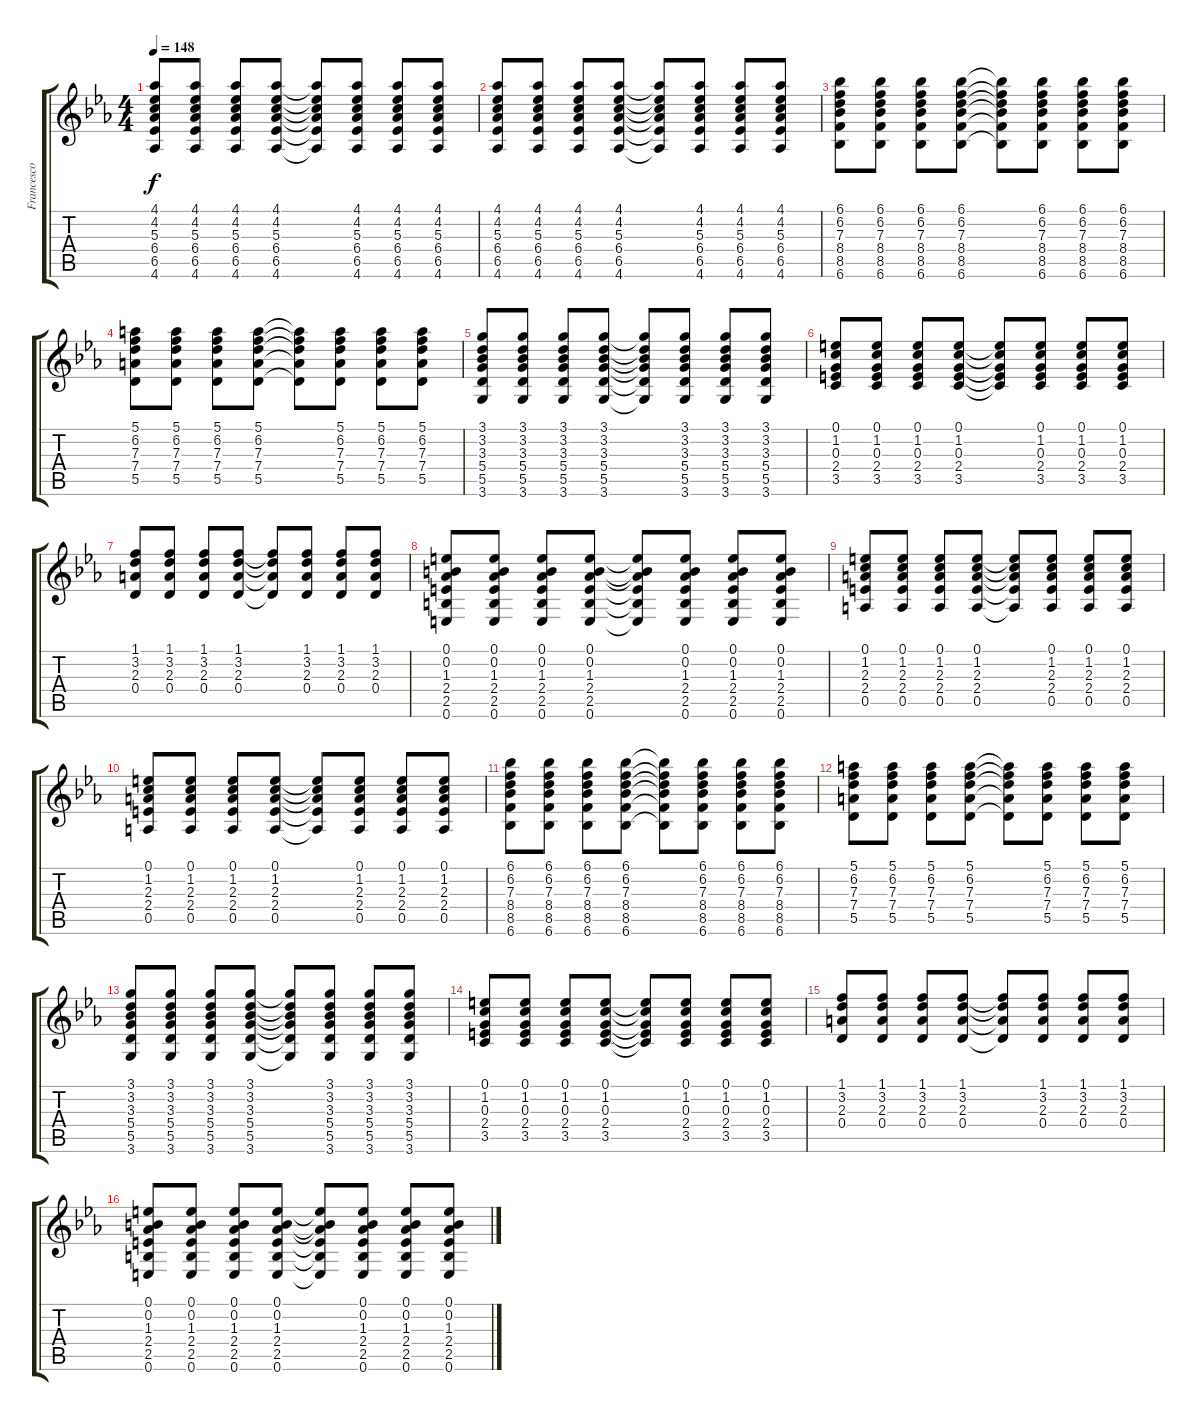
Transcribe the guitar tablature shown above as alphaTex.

\track ("Francesco Bianconi [Chitarra]" "Francesco ") {instrument acousticguitarsteel}
\staff {score tabs}
\tuning (E4 B3 G3 D3 A2 E2) {hide}
\ts (4 4)
\tempo 148
\clef g2
\ks cminor
(4.1 4.2 5.3 6.4 6.5 4.6).8{dy f} (4.1 4.2 5.3 6.4 6.5 4.6).8 (4.1 4.2 5.3 6.4 6.5 4.6).8 (4.1 4.2 5.3 6.4 6.5 4.6).8 (4.1{t} 4.2{t} 5.3{t} 6.4{t} 6.5{t} 4.6{t}).8 (4.1 4.2 5.3 6.4 6.5 4.6).8 (4.1 4.2 5.3 6.4 6.5 4.6).8 (4.1 4.2 5.3 6.4 6.5 4.6).8 |
(4.1 4.2 5.3 6.4 6.5 4.6).8 (4.1 4.2 5.3 6.4 6.5 4.6).8 (4.1 4.2 5.3 6.4 6.5 4.6).8 (4.1 4.2 5.3 6.4 6.5 4.6).8 (4.1{t} 4.2{t} 5.3{t} 6.4{t} 6.5{t} 4.6{t}).8 (4.1 4.2 5.3 6.4 6.5 4.6).8 (4.1 4.2 5.3 6.4 6.5 4.6).8 (4.1 4.2 5.3 6.4 6.5 4.6).8 |
(6.1 6.2 7.3 8.4 8.5 6.6).8 (6.1 6.2 7.3 8.4 8.5 6.6).8 (6.1 6.2 7.3 8.4 8.5 6.6).8 (6.1 6.2 7.3 8.4 8.5 6.6).8 (6.1{t} 6.2{t} 7.3{t} 8.4{t} 8.5{t} 6.6{t}).8 (6.1 6.2 7.3 8.4 8.5 6.6).8 (6.1 6.2 7.3 8.4 8.5 6.6).8 (6.1 6.2 7.3 8.4 8.5 6.6).8 |
(5.1 6.2 7.3 7.4 5.5).8 (5.1 6.2 7.3 7.4 5.5).8 (5.1 6.2 7.3 7.4 5.5).8 (5.1 6.2 7.3 7.4 5.5).8 (5.1{t} 6.2{t} 7.3{t} 7.4{t} 5.5{t}).8 (5.1 6.2 7.3 7.4 5.5).8 (5.1 6.2 7.3 7.4 5.5).8 (5.1 6.2 7.3 7.4 5.5).8 |
(3.1 3.2 3.3 5.4 5.5 3.6).8 (3.1 3.2 3.3 5.4 5.5 3.6).8 (3.1 3.2 3.3 5.4 5.5 3.6).8 (3.1 3.2 3.3 5.4 5.5 3.6).8 (3.1{t} 3.2{t} 3.3{t} 5.4{t} 5.5{t} 3.6{t}).8 (3.1 3.2 3.3 5.4 5.5 3.6).8 (3.1 3.2 3.3 5.4 5.5 3.6).8 (3.1 3.2 3.3 5.4 5.5 3.6).8 |
(0.1 1.2 0.3 2.4 3.5).8 (0.1 1.2 0.3 2.4 3.5).8 (0.1 1.2 0.3 2.4 3.5).8 (0.1 1.2 0.3 2.4 3.5).8 (0.1{t} 1.2{t} 0.3{t} 2.4{t} 3.5{t}).8 (0.1 1.2 0.3 2.4 3.5).8 (0.1 1.2 0.3 2.4 3.5).8 (0.1 1.2 0.3 2.4 3.5).8 |
(1.1 3.2 2.3 0.4).8 (1.1 3.2 2.3 0.4).8 (1.1 3.2 2.3 0.4).8 (1.1 3.2 2.3 0.4).8 (1.1{t} 3.2{t} 2.3{t} 0.4{t}).8 (1.1 3.2 2.3 0.4).8 (1.1 3.2 2.3 0.4).8 (1.1 3.2 2.3 0.4).8 |
(0.1 0.2 1.3 2.4 2.5 0.6).8 (0.1 0.2 1.3 2.4 2.5 0.6).8 (0.1 0.2 1.3 2.4 2.5 0.6).8 (0.1 0.2 1.3 2.4 2.5 0.6).8 (0.1{t} 0.2{t} 1.3{t} 2.4{t} 2.5{t} 0.6{t}).8 (0.1 0.2 1.3 2.4 2.5 0.6).8 (0.1 0.2 1.3 2.4 2.5 0.6).8 (0.1 0.2 1.3 2.4 2.5 0.6).8 |
(0.1 1.2 2.3 2.4 0.5).8 (0.1 1.2 2.3 2.4 0.5).8 (0.1 1.2 2.3 2.4 0.5).8 (0.1 1.2 2.3 2.4 0.5).8 (0.1{t} 1.2{t} 2.3{t} 2.4{t} 0.5{t}).8 (0.1 1.2 2.3 2.4 0.5).8 (0.1 1.2 2.3 2.4 0.5).8 (0.1 1.2 2.3 2.4 0.5).8 |
(0.1 1.2 2.3 2.4 0.5).8 (0.1 1.2 2.3 2.4 0.5).8 (0.1 1.2 2.3 2.4 0.5).8 (0.1 1.2 2.3 2.4 0.5).8 (0.1{t} 1.2{t} 2.3{t} 2.4{t} 0.5{t}).8 (0.1 1.2 2.3 2.4 0.5).8 (0.1 1.2 2.3 2.4 0.5).8 (0.1 1.2 2.3 2.4 0.5).8 |
(6.1 6.2 7.3 8.4 8.5 6.6).8 (6.1 6.2 7.3 8.4 8.5 6.6).8 (6.1 6.2 7.3 8.4 8.5 6.6).8 (6.1 6.2 7.3 8.4 8.5 6.6).8 (6.1{t} 6.2{t} 7.3{t} 8.4{t} 8.5{t} 6.6{t}).8 (6.1 6.2 7.3 8.4 8.5 6.6).8 (6.1 6.2 7.3 8.4 8.5 6.6).8 (6.1 6.2 7.3 8.4 8.5 6.6).8 |
(5.1 6.2 7.3 7.4 5.5).8 (5.1 6.2 7.3 7.4 5.5).8 (5.1 6.2 7.3 7.4 5.5).8 (5.1 6.2 7.3 7.4 5.5).8 (5.1{t} 6.2{t} 7.3{t} 7.4{t} 5.5{t}).8 (5.1 6.2 7.3 7.4 5.5).8 (5.1 6.2 7.3 7.4 5.5).8 (5.1 6.2 7.3 7.4 5.5).8 |
(3.1 3.2 3.3 5.4 5.5 3.6).8 (3.1 3.2 3.3 5.4 5.5 3.6).8 (3.1 3.2 3.3 5.4 5.5 3.6).8 (3.1 3.2 3.3 5.4 5.5 3.6).8 (3.1{t} 3.2{t} 3.3{t} 5.4{t} 5.5{t} 3.6{t}).8 (3.1 3.2 3.3 5.4 5.5 3.6).8 (3.1 3.2 3.3 5.4 5.5 3.6).8 (3.1 3.2 3.3 5.4 5.5 3.6).8 |
(0.1 1.2 0.3 2.4 3.5).8 (0.1 1.2 0.3 2.4 3.5).8 (0.1 1.2 0.3 2.4 3.5).8 (0.1 1.2 0.3 2.4 3.5).8 (0.1{t} 1.2{t} 0.3{t} 2.4{t} 3.5{t}).8 (0.1 1.2 0.3 2.4 3.5).8 (0.1 1.2 0.3 2.4 3.5).8 (0.1 1.2 0.3 2.4 3.5).8 |
(1.1 3.2 2.3 0.4).8 (1.1 3.2 2.3 0.4).8 (1.1 3.2 2.3 0.4).8 (1.1 3.2 2.3 0.4).8 (1.1{t} 3.2{t} 2.3{t} 0.4{t}).8 (1.1 3.2 2.3 0.4).8 (1.1 3.2 2.3 0.4).8 (1.1 3.2 2.3 0.4).8 |
(0.1 0.2 1.3 2.4 2.5 0.6).8 (0.1 0.2 1.3 2.4 2.5 0.6).8 (0.1 0.2 1.3 2.4 2.5 0.6).8 (0.1 0.2 1.3 2.4 2.5 0.6).8 (0.1{t} 0.2{t} 1.3{t} 2.4{t} 2.5{t} 0.6{t}).8 (0.1 0.2 1.3 2.4 2.5 0.6).8 (0.1 0.2 1.3 2.4 2.5 0.6).8 (0.1 0.2 1.3 2.4 2.5 0.6).8
